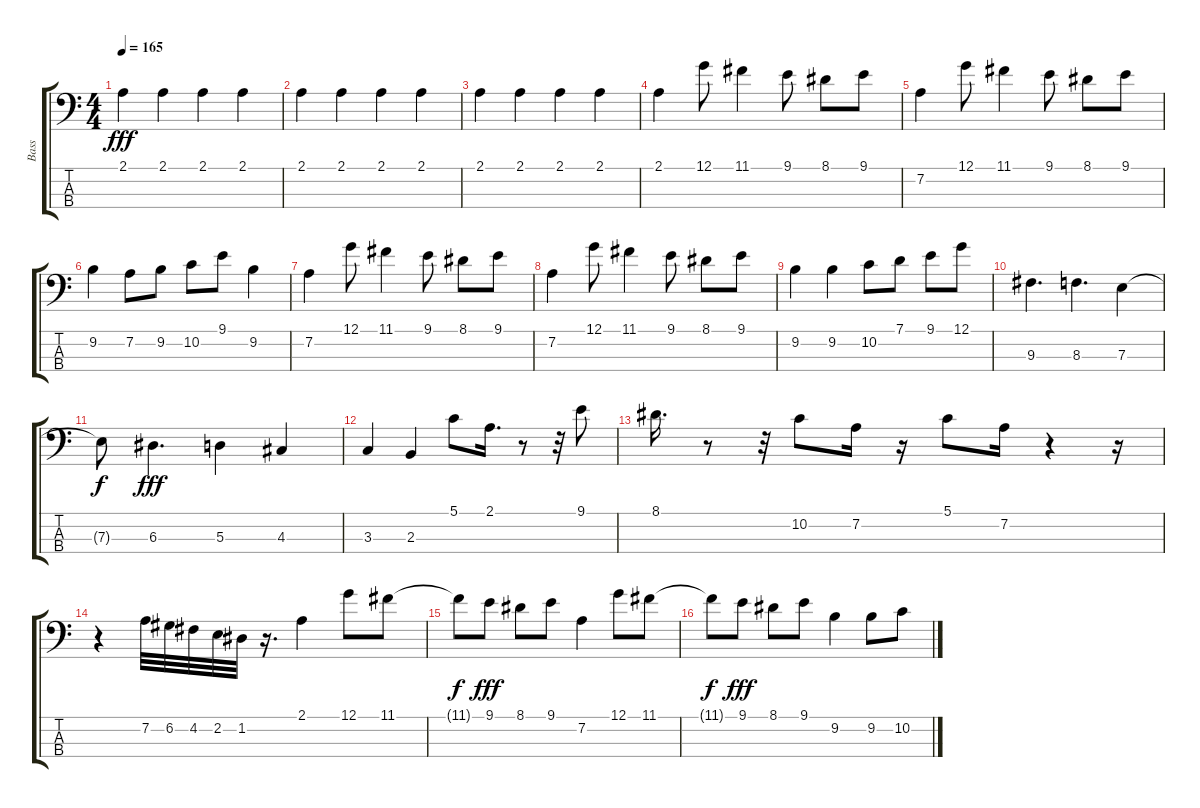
\track ("Bass" "Bass") {instrument electricbassfinger}
\staff {score tabs}
\tuning (G2 D2 A1 E1) {hide}
\ts (4 4)
\tempo 165
\clef f4
\ks c
2.1.4{dy fff} 2.1.4 2.1.4 2.1.4 |
2.1.4 2.1.4 2.1.4 2.1.4 |
2.1.4 2.1.4 2.1.4 2.1.4 |
2.1.4 12.1.8 11.1.4 9.1.8 8.1.8 9.1.8 |
7.2.4 12.1.8 11.1.4 9.1.8 8.1.8 9.1.8 |
9.2.4 7.2.8 9.2.8 10.2.8 9.1.8 9.2.4 |
7.2.4 12.1.8 11.1.4 9.1.8 8.1.8 9.1.8 |
7.2.4 12.1.8 11.1.4 9.1.8 8.1.8 9.1.8 |
9.2.4 9.2.4 10.2.8 7.1.8 9.1.8 12.1.8 |
9.3.4{d} 8.3.4{d} 7.3.4 |
7.3{t}.8{dy f} 6.3.4{d dy fff} 5.3.4 4.3.4 |
3.3.4 2.3.4 5.1.8 2.1.16{d} r.8 r.32 9.1.8 |
8.1.16{d} r.8 r.32 10.2.8 7.2.16 r.16 5.1.8 7.2.16 r.4 r.16 |
r.4 7.2.32 6.2.32 4.2.32 2.2.32 1.2.32 r.16{d} 2.1.4 12.1.8 11.1.8 |
11.1{t}.8{dy f} 9.1.8{dy fff} 8.1.8 9.1.8 7.2.4 12.1.8 11.1.8 |
11.1{t}.8{dy f} 9.1.8{dy fff} 8.1.8 9.1.8 9.2.4 9.2.8 10.2.8
